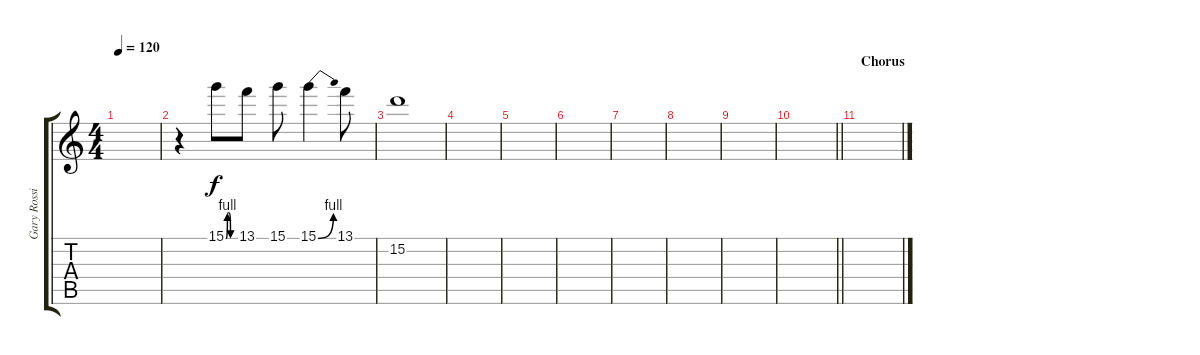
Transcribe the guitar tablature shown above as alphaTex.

\track ("Gary Rossingtron (Solos)" "Gary Rossi") {instrument overdrivenguitar}
\staff {score tabs}
\tuning (E4 B3 G3 D3 A2 E2) {hide}
\ts (4 4)
\tempo 120
\clef g2
\ks c
|
r.4 15.1{be (custom 0 0 10 4 20 4 30 0 60 0)}.8 13.1.8 15.1.8 15.1{be (bend 0 0 60 4)}.4 13.1.8 |
15.2.1 |
|
|
|
|
|
|
\barLineRight lightlight
|
\section ("" "Chorus")
